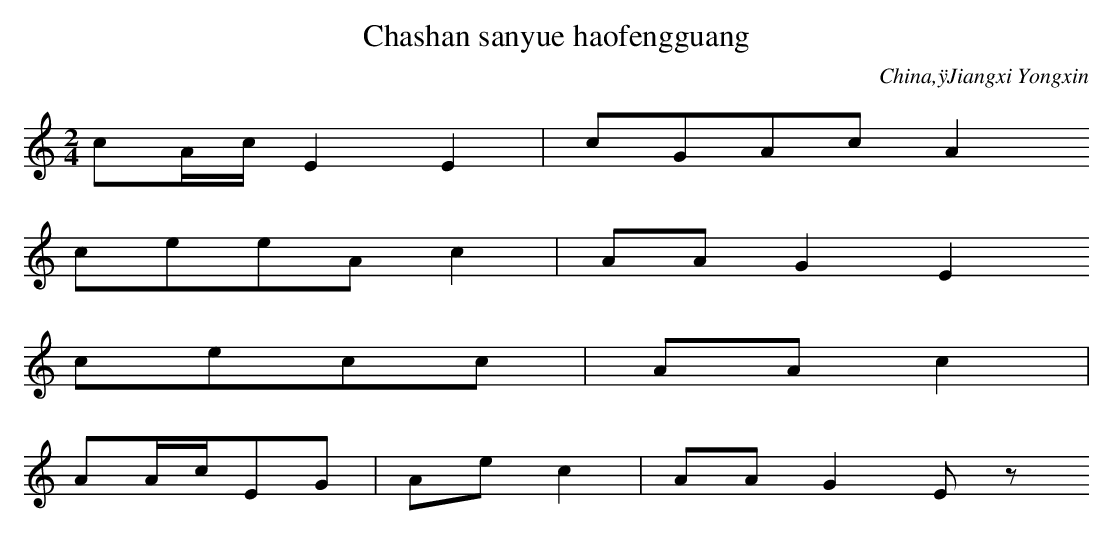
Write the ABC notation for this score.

X:1
T: Chashan sanyue haofengguang
O: China,ÿJiangxi Yongxin
M: 2/4
L: 1/16
K: C
c2AcE4E4 | c2G2A2c2A4
c2e2e2A2c4 | A2A2G4E4
c2e2c2c2 | A2A2c4 |
A2AcE2G2 | A2e2c4 | A2A2G4E2z2
